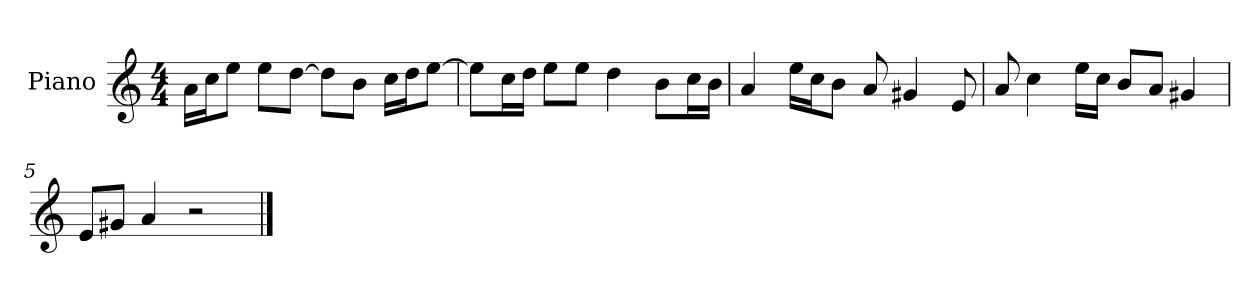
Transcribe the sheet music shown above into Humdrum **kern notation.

**kern
*part1
*staff1
*I"Piano
*I'P-no
*clefG2
*k[]
*M4/4
*MM90
=1
16a\LL
16cc\J
8ee\J
8ee\L
[8dd\J
8dd\L]
8b\J
16cc\LL
16dd\J
[8ee\J
=2
8ee\L]
16cc\L
16dd\JJ
8ee\L
8ee\J
4dd\
8b\L
16cc\L
16b\JJ
=3
4a/
16ee\LL
16cc\J
8b\J
8a/
4g#X/
8e/
=4
8a/
4cc\
16ee\LL
16cc\JJ
8b/L
8a/J
4g#X/
!!LO:LB:g=z
=5
8e/L
8g#X/J
4a/
2r
==
*-
